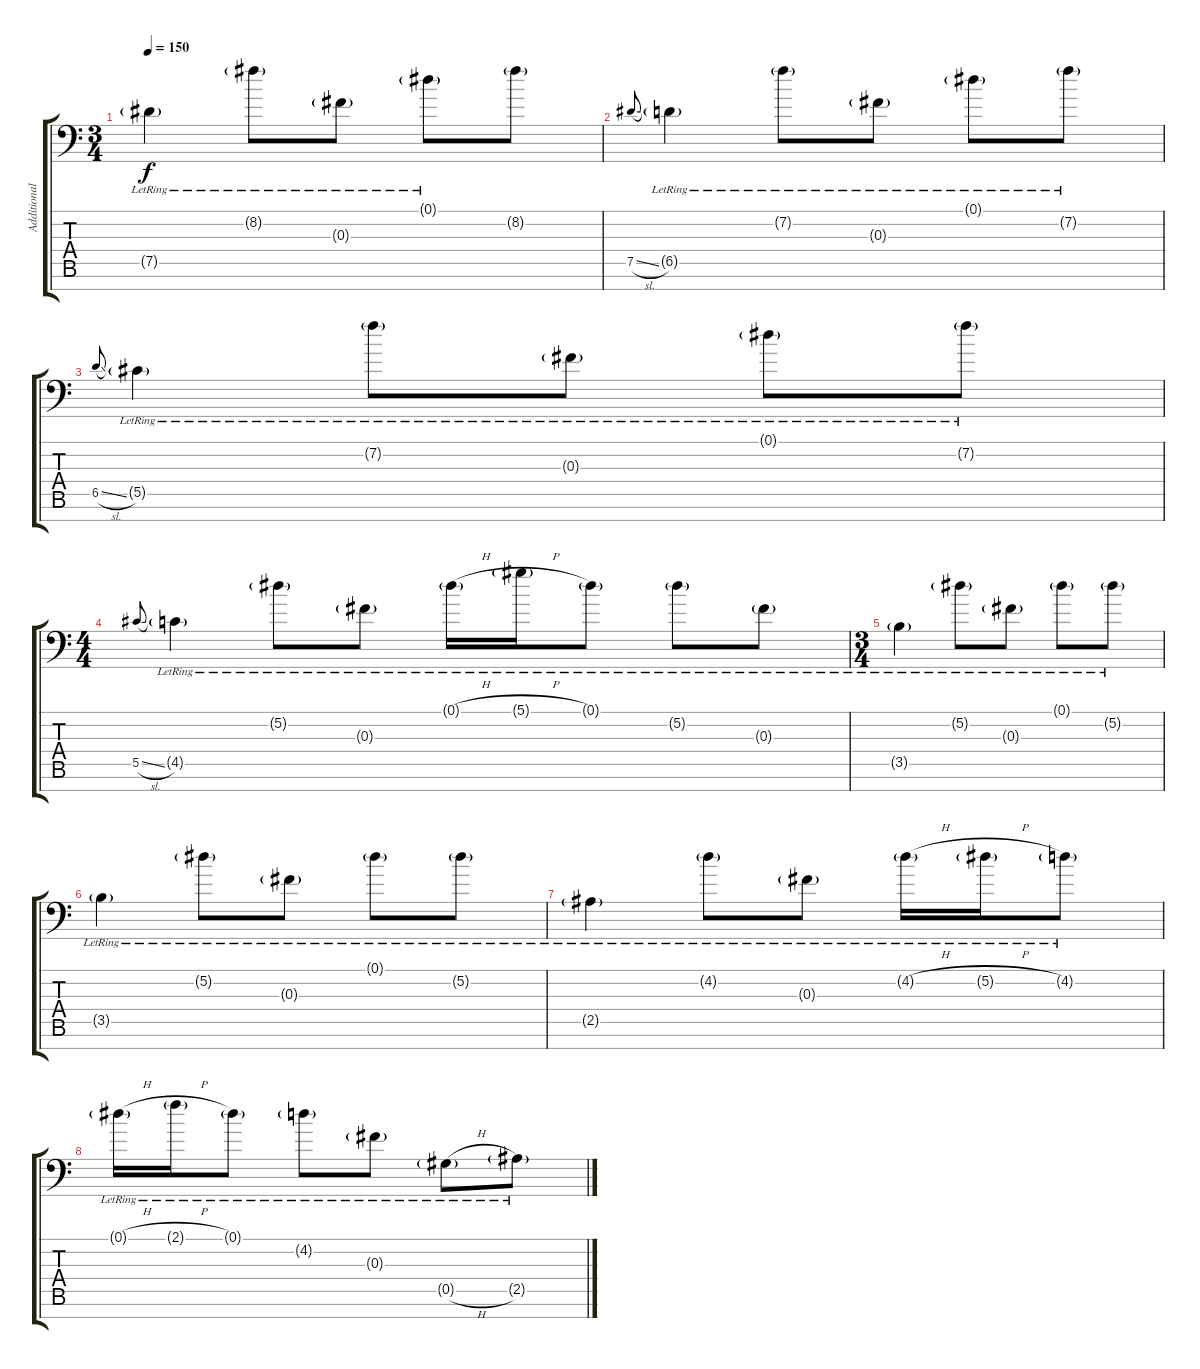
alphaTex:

\track ("Additional Guitar" "Additional") {instrument distortionguitar}
\staff {score tabs}
\tuning (Eb4 Bb3 Gb3 Db3 Ab2 Eb2 Bb1) {hide}
\ts (3 4)
\tempo 150
\clef f4
\ks c
7.5{g lr}.4{dy f} 8.2{g lr}.8 0.3{g lr}.8 0.1{g lr}.8 8.2{g}.8 |
7.5{sl}.8{gr onbeat} 6.5{g lr}.4 7.2{g lr}.8 0.3{g lr}.8 0.1{g lr}.8 7.2{g lr}.8 |
6.5{sl}.8{gr onbeat} 5.5{g lr}.4 7.2{g lr}.8 0.3{g lr}.8 0.1{g lr}.8 7.2{g lr}.8 |
\ts (4 4)
5.5{sl}.8{gr onbeat} 4.5{g lr}.4 5.2{g lr}.8 0.3{g lr}.8 0.1{h g lr}.16 5.1{h g lr}.16 0.1{g lr}.8 5.2{g lr}.8 0.3{g lr}.8 |
\ts (3 4)
3.5{g lr}.4 5.2{g lr}.8 0.3{g lr}.8 0.1{g lr}.8 5.2{g lr}.8 |
3.5{g lr}.4 5.2{g lr}.8 0.3{g lr}.8 0.1{g lr}.8 5.2{g lr}.8 |
2.5{g lr}.4 4.2{g lr}.8 0.3{g lr}.8 4.2{h g lr}.16 5.2{h g lr}.16 4.2{g lr}.8 |
0.1{h g lr}.16 2.1{h g lr}.16 0.1{g lr}.8 4.2{g lr}.8 0.3{g lr}.8 0.5{h g lr}.8 2.5{g lr}.8
